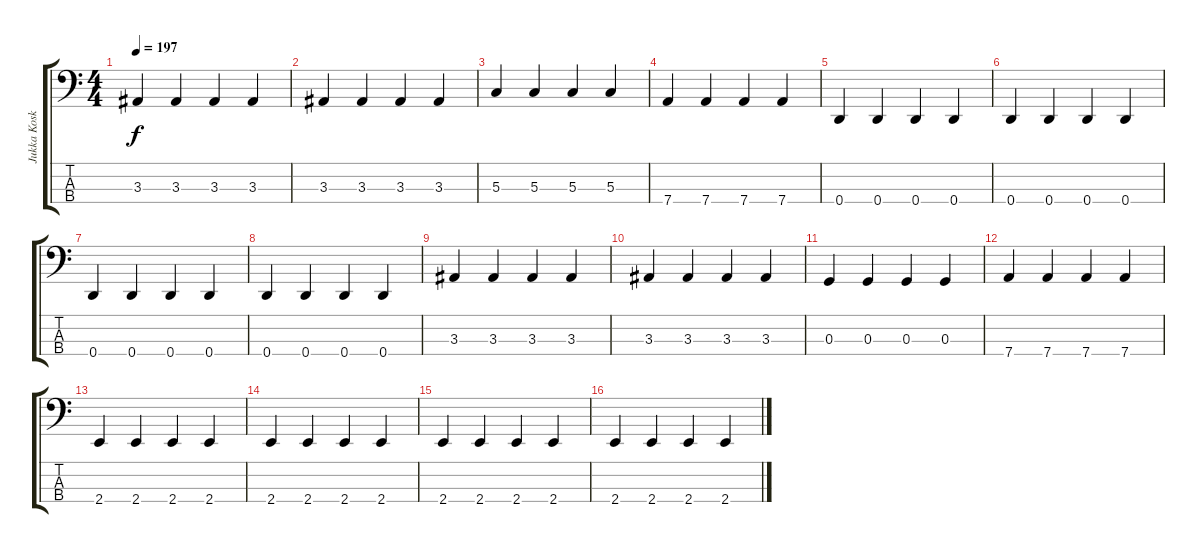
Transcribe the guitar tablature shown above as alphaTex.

\track ("Jukka Koskinen" "Jukka Kosk") {instrument electricbassfinger}
\staff {score tabs}
\tuning (F2 C2 G1 D1) {hide}
\ts (4 4)
\tempo 197
\clef f4
\ks c
3.3.4{dy f} 3.3.4 3.3.4 3.3.4 |
3.3.4 3.3.4 3.3.4 3.3.4 |
5.3.4 5.3.4 5.3.4 5.3.4 |
7.4.4 7.4.4 7.4.4 7.4.4 |
0.4.4 0.4.4 0.4.4 0.4.4 |
0.4.4 0.4.4 0.4.4 0.4.4 |
0.4.4 0.4.4 0.4.4 0.4.4 |
0.4.4 0.4.4 0.4.4 0.4.4 |
3.3.4 3.3.4 3.3.4 3.3.4 |
3.3.4 3.3.4 3.3.4 3.3.4 |
0.3.4 0.3.4 0.3.4 0.3.4 |
7.4.4 7.4.4 7.4.4 7.4.4 |
2.4.4 2.4.4 2.4.4 2.4.4 |
2.4.4 2.4.4 2.4.4 2.4.4 |
2.4.4 2.4.4 2.4.4 2.4.4 |
2.4.4 2.4.4 2.4.4 2.4.4
